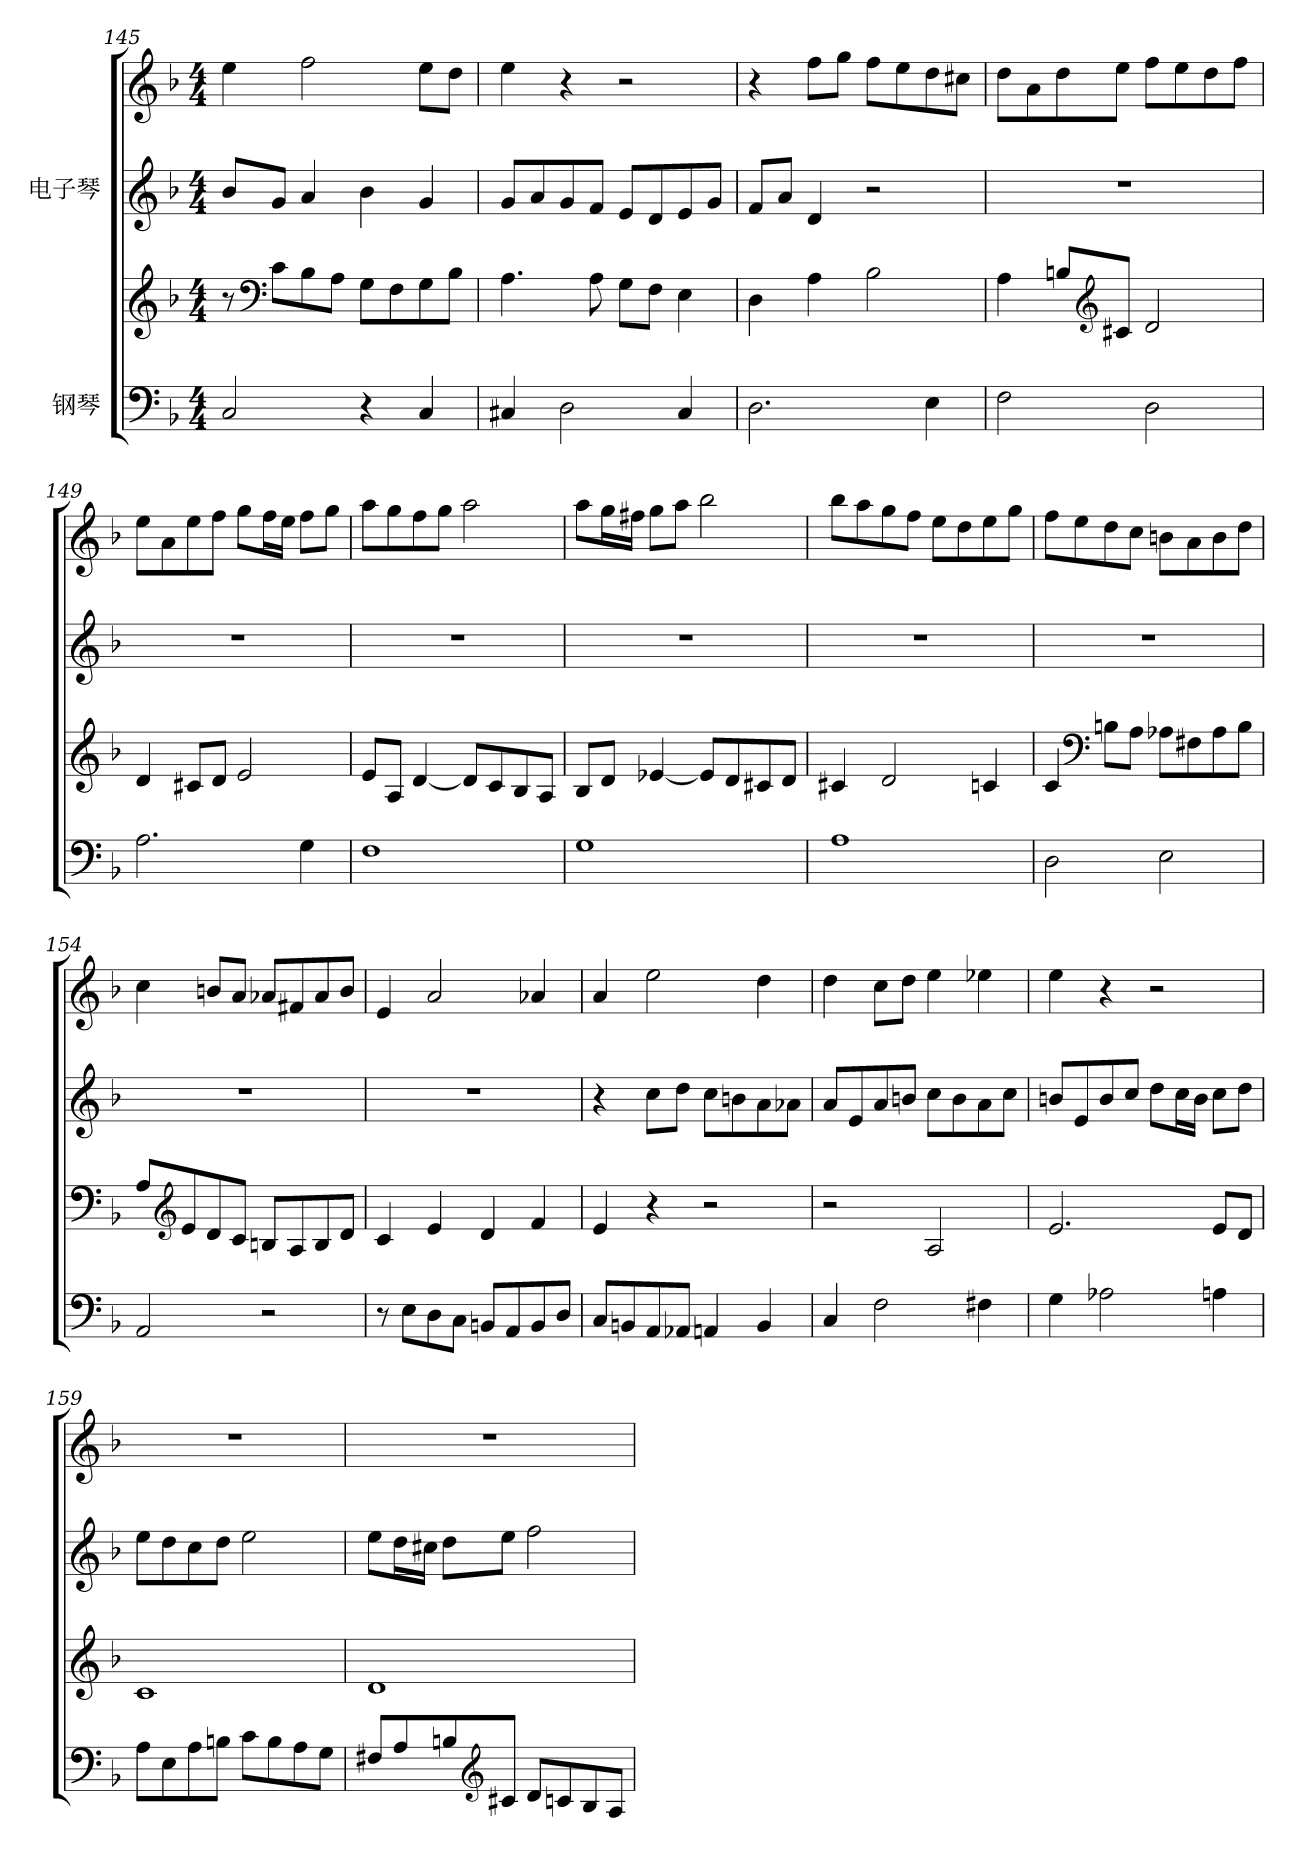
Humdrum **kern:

**kern	**kern	**kern	**kern
*part2	*part2	*part1	*part1
*staff4	*staff3	*staff2	*staff1
*I"钢琴	*	*I"电子琴	*
*clefF4	*clefG2	*clefG2	*clefG2
*k[b-]	*k[b-]	*k[b-]	*k[b-]
*M4/4	*M4/4	*M4/4	*M4/4
=145	=145	=145	=145
2C/	8r	8b-/L	4ee\
*	*clefF4	*	*
.	8c\L	8g/J	.
.	8B-\	4a/	2ff\
.	8A\J	.	.
4r	8G\L	4b-\	.
.	8F\	.	.
4C/	8G\	4g/	8ee\L
.	8B-\J	.	8dd\J
=146	=146	=146	=146
4C#X/	4.A\	8g/L	4ee\
.	.	8a/	.
2D\	.	8g/	4r
.	8A\	8f/J	.
.	8G\L	8e/L	2r
.	8F\J	8d/	.
4C#/	4E\	8e/	.
.	.	8g/J	.
=147	=147	=147	=147
2.D\	4D\	8f/L	4r
.	.	8a/J	.
.	4A\	4d/	8ff\L
.	.	.	8gg\J
.	2B-\	2r	8ff\L
.	.	.	8ee\
4E\	.	.	8dd\
.	.	.	8cc#X\J
!!LO:LB:g=z
=148	=148	=148	=148
2F\	4A\	1r	8dd\L
.	.	.	8a\
.	8Bn/L	.	8dd\
*	*clefG2	*	*
.	8c#X/J	.	8ee\J
2D\	2d/	.	8ff\L
.	.	.	8ee\
.	.	.	8dd\
.	.	.	8ff\J
=149	=149	=149	=149
2.A\	4d/	1r	8ee\L
.	.	.	8a\
.	8c#X/L	.	8ee\
.	8d/J	.	8ff\J
.	2e/	.	8gg\L
.	.	.	16ff\L
.	.	.	16ee\JJ
4G\	.	.	8ff\L
.	.	.	8gg\J
=150	=150	=150	=150
1F	8e/L	1r	8aa\L
.	8A/J	.	8gg\
.	[4d/	.	8ff\
.	.	.	8gg\J
.	8d/L]	.	2aa\
.	8c/	.	.
.	8B-/	.	.
.	8A/J	.	.
=151	=151	=151	=151
1G	8B-/L	1r	8aa\L
.	8d/J	.	16gg\L
.	.	.	16ff#X\JJ
.	[4e-X/	.	8gg\L
.	.	.	8aa\J
.	8e-/L]	.	2bb-\
.	8d/	.	.
.	8c#X/	.	.
.	8d/J	.	.
!!LO:LB:g=z
=152	=152	=152	=152
1A	4c#X/	1r	8bb-\L
.	.	.	8aa\
.	2d/	.	8gg\
.	.	.	8ff\J
.	.	.	8ee\L
.	.	.	8dd\
.	4cn/	.	8ee\
.	.	.	8gg\J
=153	=153	=153	=153
2D\	4c/	1r	8ff\L
.	.	.	8ee\
*	*clefF4	*	*
.	8Bn\L	.	8dd\
.	8A\J	.	8cc\J
2E\	8A-X\L	.	8bn\L
.	8F#X\	.	8a\
.	8A-\	.	8b\
.	8B\J	.	8dd\J
=154	=154	=154	=154
2AA/	8A/L	1r	4cc\
*	*clefG2	*	*
.	8e/	.	.
.	8d/	.	8bn/L
.	8c/J	.	8a/J
2r	8Bn/L	.	8a-X/L
.	8A/	.	8f#X/
.	8B/	.	8a-/
.	8d/J	.	8b/J
!!LO:PB:g=z
=155	=155	=155	=155
8r	4c/	1r	4e/
8E\L	.	.	.
8D\	4e/	.	2a/
8C\J	.	.	.
8BBn/L	4d/	.	.
8AA/	.	.	.
8BB/	4f/	.	4a-X/
8D/J	.	.	.
=156	=156	=156	=156
8C/L	4e/	4r	4a/
8BBn/	.	.	.
8AA/	4r	8cc\L	2ee\
8AA-X/J	.	8dd\J	.
4AAn/	2r	8cc\L	.
.	.	8bn\	.
4BB/	.	8a\	4dd\
.	.	8a-X\J	.
=157	=157	=157	=157
4C/	2r	8a/L	4dd\
.	.	8e/	.
2F\	.	8a/	8cc\L
.	.	8bn/J	8dd\J
.	2A/	8cc\L	4ee\
.	.	8b\	.
4F#X\	.	8a\	4ee-X\
.	.	8cc\J	.
=158	=158	=158	=158
4G\	2.e/	8bn/L	4ee\
.	.	8e/	.
2A-X\	.	8b/	4r
.	.	8cc/J	.
.	.	8dd\L	2r
.	.	16cc\L	.
.	.	16b\JJ	.
4An\	8e/L	8cc\L	.
.	8d/J	8dd\J	.
!!LO:LB:g=z
=159	=159	=159	=159
8A\L	1c	8ee\L	1r
8E\	.	8dd\	.
8A\	.	8cc\	.
8Bn\J	.	8dd\J	.
8c\L	.	2ee\	.
8B\	.	.	.
8A\	.	.	.
8G\J	.	.	.
=160	=160	=160	=160
8F#X/L	1d	8ee\L	1r
8A/	.	16dd\L	.
.	.	16cc#X\JJ	.
8Bn/	.	8dd\L	.
*clefG2	*	*	*
8c#X/J	.	8ee\J	.
8d/L	.	2ff\	.
8cn/	.	.	.
8B/	.	.	.
8A/J	.	.	.
=	=	=	=
*-	*-	*-	*-
